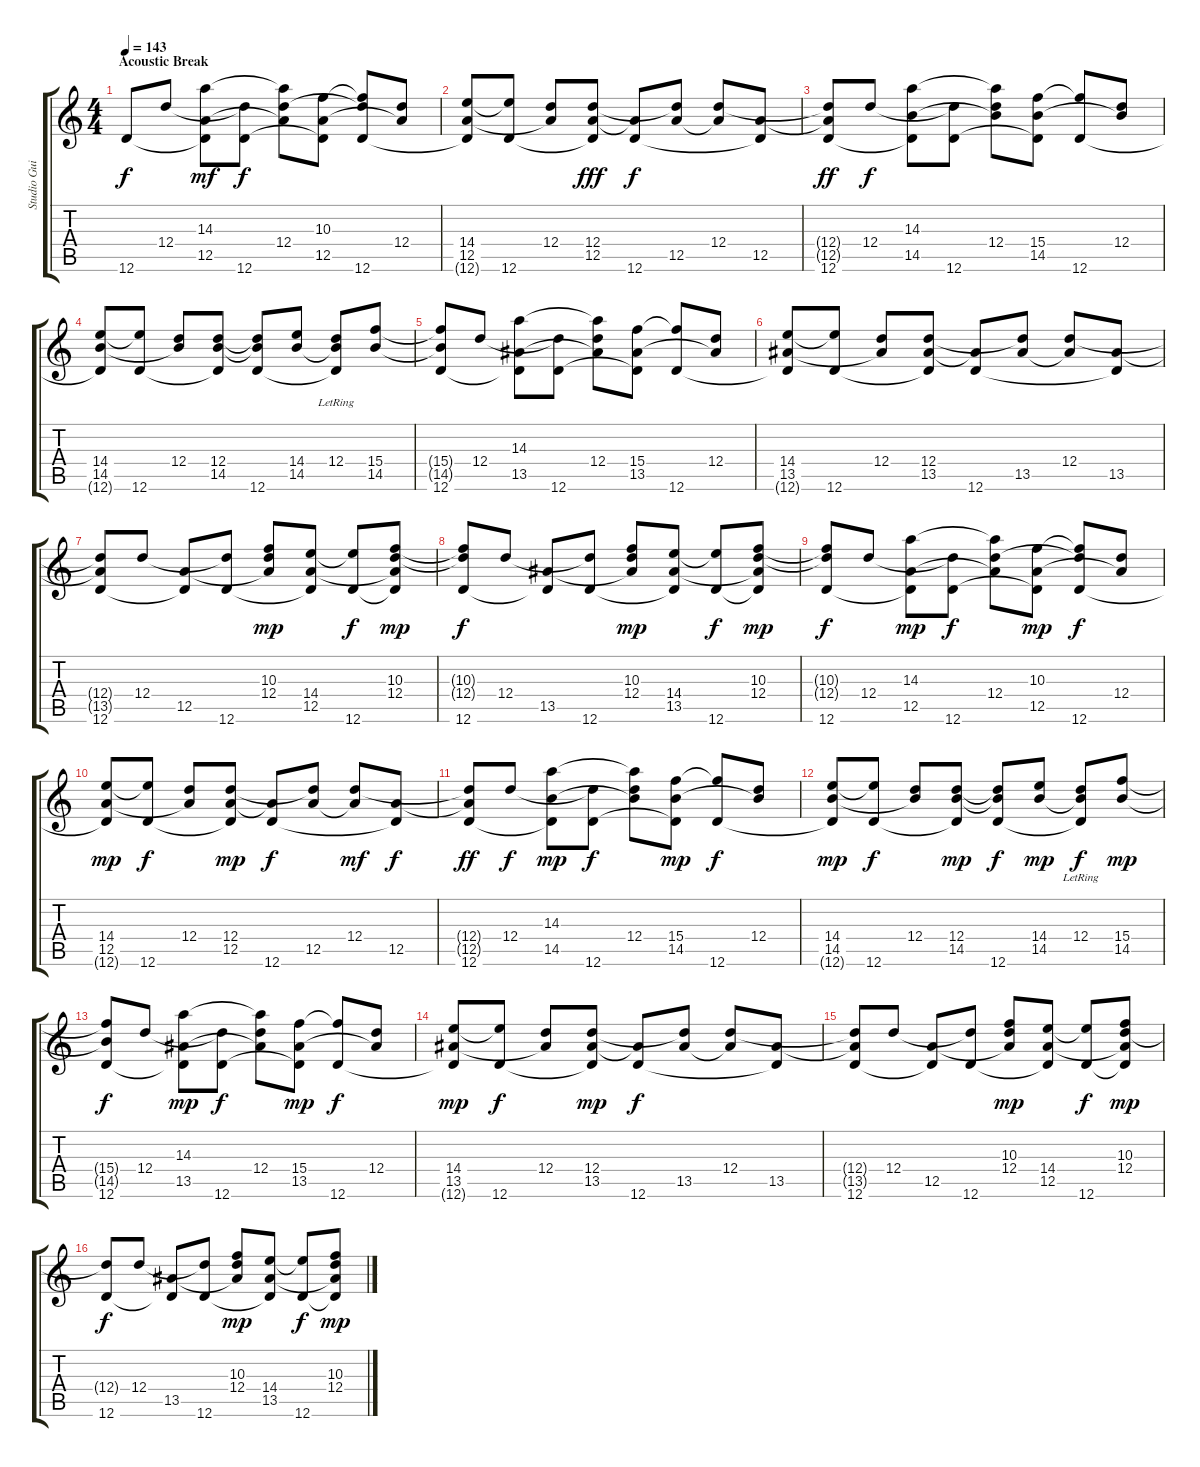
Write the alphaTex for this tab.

\track ("Studio Guitar" "Studio Gui") {instrument electricguitarclean}
\staff {score tabs}
\tuning (E4 B3 G3 D3 A2 D2) {hide}
\ts (4 4)
\section ("" "Acoustic Break")
\tempo 143
\clef g2
\ks c
12.6.8{dy f} 12.4.8 (14.3 12.5 12.6{t}).8{dy mf} (12.4{t} 12.6).8{dy f} (14.3{t} 12.4 12.5{t}).8 (10.3 12.5 12.6{t}).8 (10.3{t} 12.4{t} 12.6).8 (12.4 12.5{t}).8 |
(14.4 12.5 12.6{t}).8 (14.4{t} 12.6).8 (12.4 12.5{t}).8 (12.4 12.5 12.6{t}).8{dy fff} (12.5{t} 12.6).8{dy f} (12.4{t} 12.5).8 (12.4 12.5{t}).8 (12.5 12.6{t}).8 |
(12.4{t} 12.5{t} 12.6).8{dy ff} 12.4.8{dy f} (14.3 14.5 12.6{t}).8 (12.4{t} 12.6).8 (14.3{t} 12.4 14.5{t}).8 (15.4 14.5 12.6{t}).8 (15.4{t} 12.6).8 (12.4 14.5{t}).8 |
(14.4 14.5 12.6{t}).8 (14.4{t} 12.6).8 (12.4 14.5{t}).8 (12.4 14.5 12.6{t}).8 (12.4{t} 14.5{t} 12.6).8 (14.4 14.5).8 (12.4{lr} 14.5{t} 12.6{t}).8 (15.4 14.5).8 |
(15.4{t} 14.5{t} 12.6).8 12.4.8 (14.3 13.5 12.6{t}).8 (12.4{t} 12.6).8 (14.3{t} 12.4 13.5{t}).8 (15.4 13.5 12.6{t}).8 (15.4{t} 12.6).8 (12.4 13.5{t}).8 |
(14.4 13.5 12.6{t}).8 (14.4{t} 12.6).8 (12.4 13.5{t}).8 (12.4 13.5 12.6{t}).8 (13.5{t} 12.6).8 (12.4{t} 13.5).8 (12.4 13.5{t}).8 (13.5 12.6{t}).8 |
(12.4{t} 13.5{t} 12.6).8 12.4.8 (12.5 12.6{t}).8 (12.4{t} 12.6).8 (10.3 12.4 12.5{t}).8{dy mp} (14.4 12.5 12.6{t}).8 (14.4{t} 12.6).8{dy f} (10.3 12.4 12.5{t} 12.6{t}).8{dy mp} |
(10.3{t} 12.4{t} 12.6).8{dy f} 12.4.8 (13.5 12.6{t}).8 (12.4{t} 12.6).8 (10.3 12.4 13.5{t}).8{dy mp} (14.4 13.5 12.6{t}).8 (14.4{t} 12.6).8{dy f} (10.3 12.4 13.5{t} 12.6{t}).8{dy mp} |
(10.3{t} 12.4{t} 12.6).8{dy f} 12.4.8 (14.3 12.5 12.6{t}).8{dy mp} (12.4{t} 12.6).8{dy f} (14.3{t} 12.4 12.5{t}).8 (10.3 12.5 12.6{t}).8{dy mp} (10.3{t} 12.4{t} 12.6).8{dy f} (12.4 12.5{t}).8 |
(14.4 12.5 12.6{t}).8{dy mp} (14.4{t} 12.6).8{dy f} (12.4 12.5{t}).8 (12.4 12.5 12.6{t}).8{dy mp} (12.5{t} 12.6).8{dy f} (12.4{t} 12.5).8 (12.4 12.5{t}).8{dy mf} (12.5 12.6{t}).8{dy f} |
(12.4{t} 12.5{t} 12.6).8{dy ff} 12.4.8{dy f} (14.3 14.5 12.6{t}).8{dy mp} (12.4{t} 12.6).8{dy f} (14.3{t} 12.4 14.5{t}).8 (15.4 14.5 12.6{t}).8{dy mp} (15.4{t} 12.6).8{dy f} (12.4 14.5{t}).8 |
(14.4 14.5 12.6{t}).8{dy mp} (14.4{t} 12.6).8{dy f} (12.4 14.5{t}).8 (12.4 14.5 12.6{t}).8{dy mp} (12.4{t} 14.5{t} 12.6).8{dy f} (14.4 14.5).8{dy mp} (12.4{lr} 14.5{t} 12.6{t}).8{dy f} (15.4 14.5).8{dy mp} |
(15.4{t} 14.5{t} 12.6).8{dy f} 12.4.8 (14.3 13.5 12.6{t}).8{dy mp} (12.4{t} 12.6).8{dy f} (14.3{t} 12.4 13.5{t}).8 (15.4 13.5 12.6{t}).8{dy mp} (15.4{t} 12.6).8{dy f} (12.4 13.5{t}).8 |
(14.4 13.5 12.6{t}).8{dy mp} (14.4{t} 12.6).8{dy f} (12.4 13.5{t}).8 (12.4 13.5 12.6{t}).8{dy mp} (13.5{t} 12.6).8{dy f} (12.4{t} 13.5).8 (12.4 13.5{t}).8 (13.5 12.6{t}).8 |
(12.4{t} 13.5{t} 12.6).8 12.4.8 (12.5 12.6{t}).8 (12.4{t} 12.6).8 (10.3 12.4 12.5{t}).8{dy mp} (14.4 12.5 12.6{t}).8 (14.4{t} 12.6).8{dy f} (10.3 12.4 12.5{t} 12.6{t}).8{dy mp} |
(12.4{t} 12.6).8{dy f} 12.4.8 (13.5 12.6{t}).8 (12.4{t} 12.6).8 (10.3 12.4 13.5{t}).8{dy mp} (14.4 13.5 12.6{t}).8 (14.4{t} 12.6).8{dy f} (10.3 12.4 13.5{t} 12.6{t}).8{dy mp}
